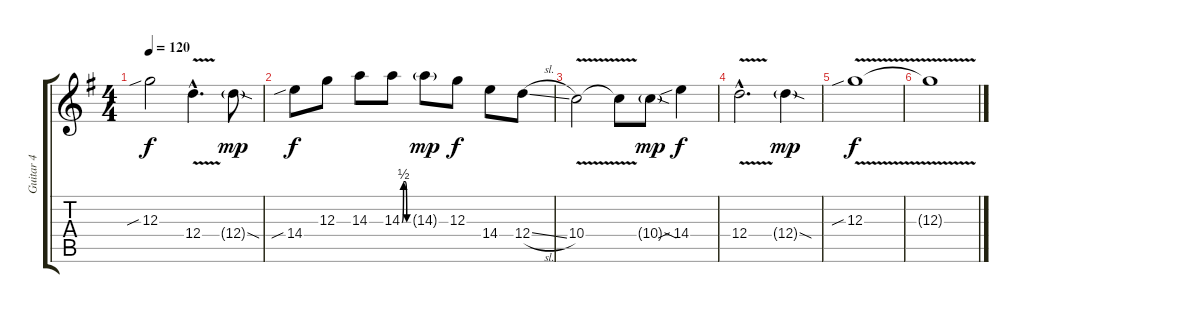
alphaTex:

\track ("Guitar 4" "Guitar 4") {instrument distortionguitar}
\staff {score tabs}
\tuning (E4 B3 G3 D3 A2 E2) {hide}
\ts (4 4)
\tempo 120
\clef g2
\ks g
12.3{sib}.2{dy f} 12.4{v hac}.4{d} 12.4{sod g}.8{dy mp} |
14.4{sib}.8{dy f} 12.3.8 14.3.8 14.3{be (custom 0 0 15 2 30 2 45 0 60 0)}.8 14.3{g}.8{dy mp} 12.3.8{dy f} 14.4.8 12.4{sl}.8 |
10.4{v}.2 10.4{t}.8 10.4{sod g}.8{dy mp} 14.4{sib}.4{dy f} |
12.4{v hac}.2{d} 12.4{sod g}.4{dy mp} |
12.3{v sib}.1{dy f} |
12.3{t}.1
